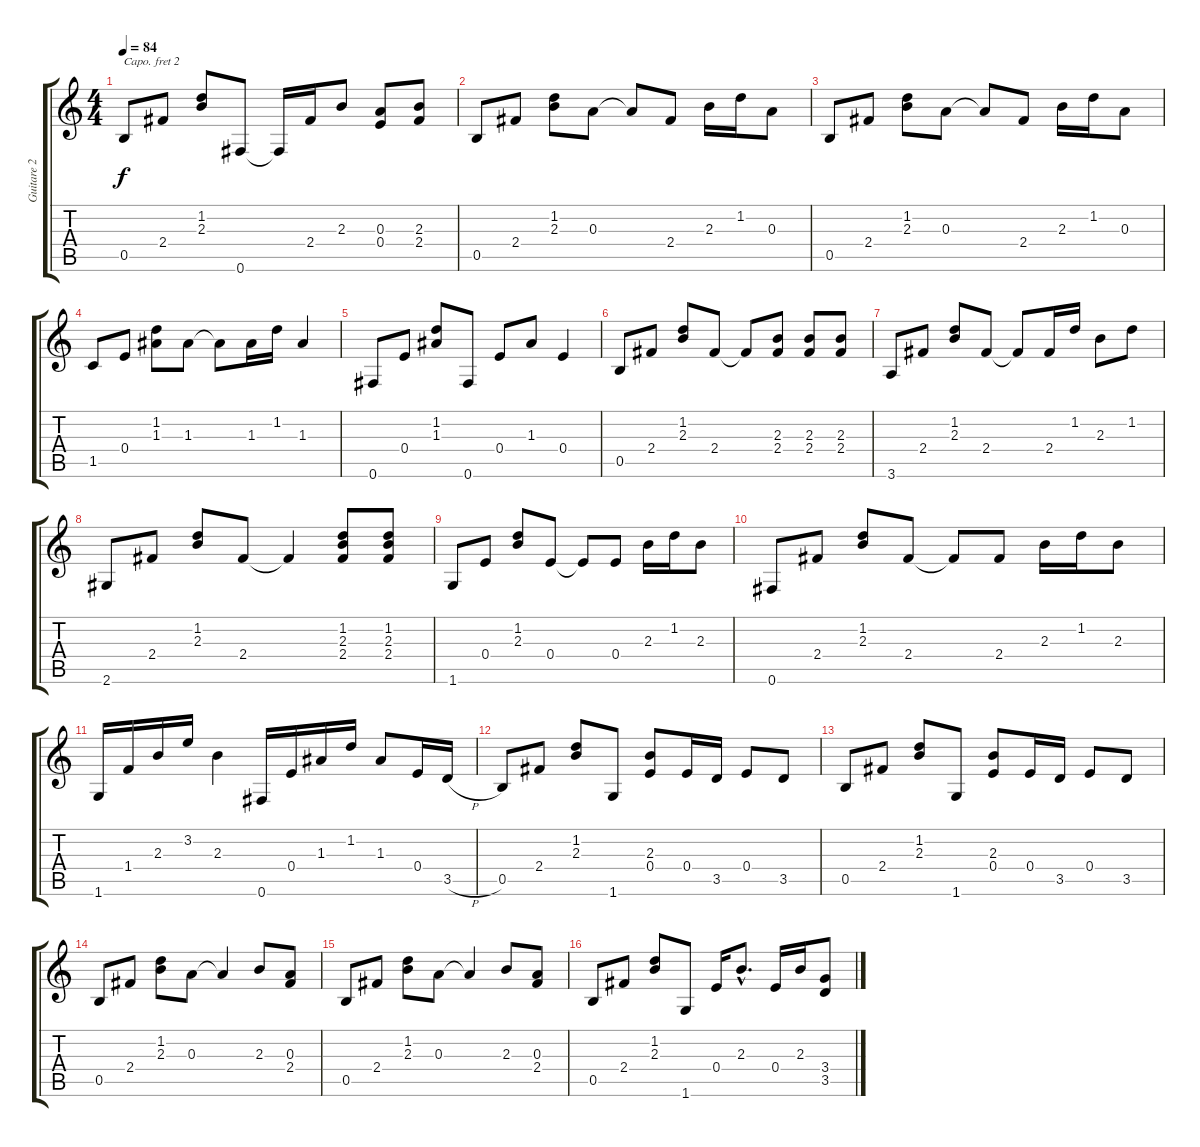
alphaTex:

\track ("Guitare 2" "Guitare 2") {instrument acousticguitarsteel}
\staff {score tabs}
\capo 2
\tuning (E4 B3 G3 D3 A2 E2) {hide}
\ts (4 4)
\tempo 84
\clef g2
\ks c
0.5.8{dy f} 2.4.8 (1.2 2.3).8 0.6.8 0.6{t}.16 2.4.16 2.3.8 (0.3 0.4).8 (2.3 2.4).8 |
0.5.8 2.4.8 (1.2 2.3).8 0.3.8 0.3{t}.8 2.4.8 2.3.16 1.2.16 0.3.8 |
0.5.8 2.4.8 (1.2 2.3).8 0.3.8 0.3{t}.8 2.4.8 2.3.16 1.2.16 0.3.8 |
1.5.8 0.4.8 (1.2 1.3).8 1.3.8 1.3{t}.8 1.3.16 1.2.16 1.3.4 |
0.6.8 0.4.8 (1.2 1.3).8 0.6.8 0.4.8 1.3.8 0.4.4 |
0.5.8 2.4.8 (1.2 2.3).8 2.4.8 2.4{t}.8 (2.3 2.4).8 (2.3 2.4).8 (2.3 2.4).8 |
3.6.8 2.4.8 (1.2 2.3).8 2.4.8 2.4{t}.8 2.4.16 1.2.16 2.3.8 1.2.8 |
2.6.8 2.4.8 (1.2 2.3).8 2.4.8 2.4{t}.4 (1.2 2.3 2.4).8 (1.2 2.3 2.4).8 |
1.6.8 0.4.8 (1.2 2.3).8 0.4.8 0.4{t}.8 0.4.8 2.3.16 1.2.16 2.3.8 |
0.6.8 2.4.8 (1.2 2.3).8 2.4.8 2.4{t}.8 2.4.8 2.3.16 1.2.16 2.3.8 |
1.6.16 1.4.16 2.3.16 3.2.16 2.3.4 0.6.16 0.4.16 1.3.16 1.2.16 1.3.8 0.4.16 3.5{h}.16 |
0.5.8 2.4.8 (1.2 2.3).8 1.6.8 (2.3 0.4).8 0.4.16 3.5.16 0.4.8 3.5.8 |
0.5.8 2.4.8 (1.2 2.3).8 1.6.8 (2.3 0.4).8 0.4.16 3.5.16 0.4.8 3.5.8 |
0.5.8 2.4.8 (1.2 2.3).8 0.3.8 0.3{t}.4 2.3.8 (0.3 2.4).8 |
0.5.8 2.4.8 (1.2 2.3).8 0.3.8 0.3{t}.4 2.3.8 (0.3 2.4).8 |
0.5.8 2.4.8 (1.2 2.3).8 1.6.8 0.4.16 2.3{hac}.8{d} 0.4.16 2.3.16 (3.4 3.5).8
